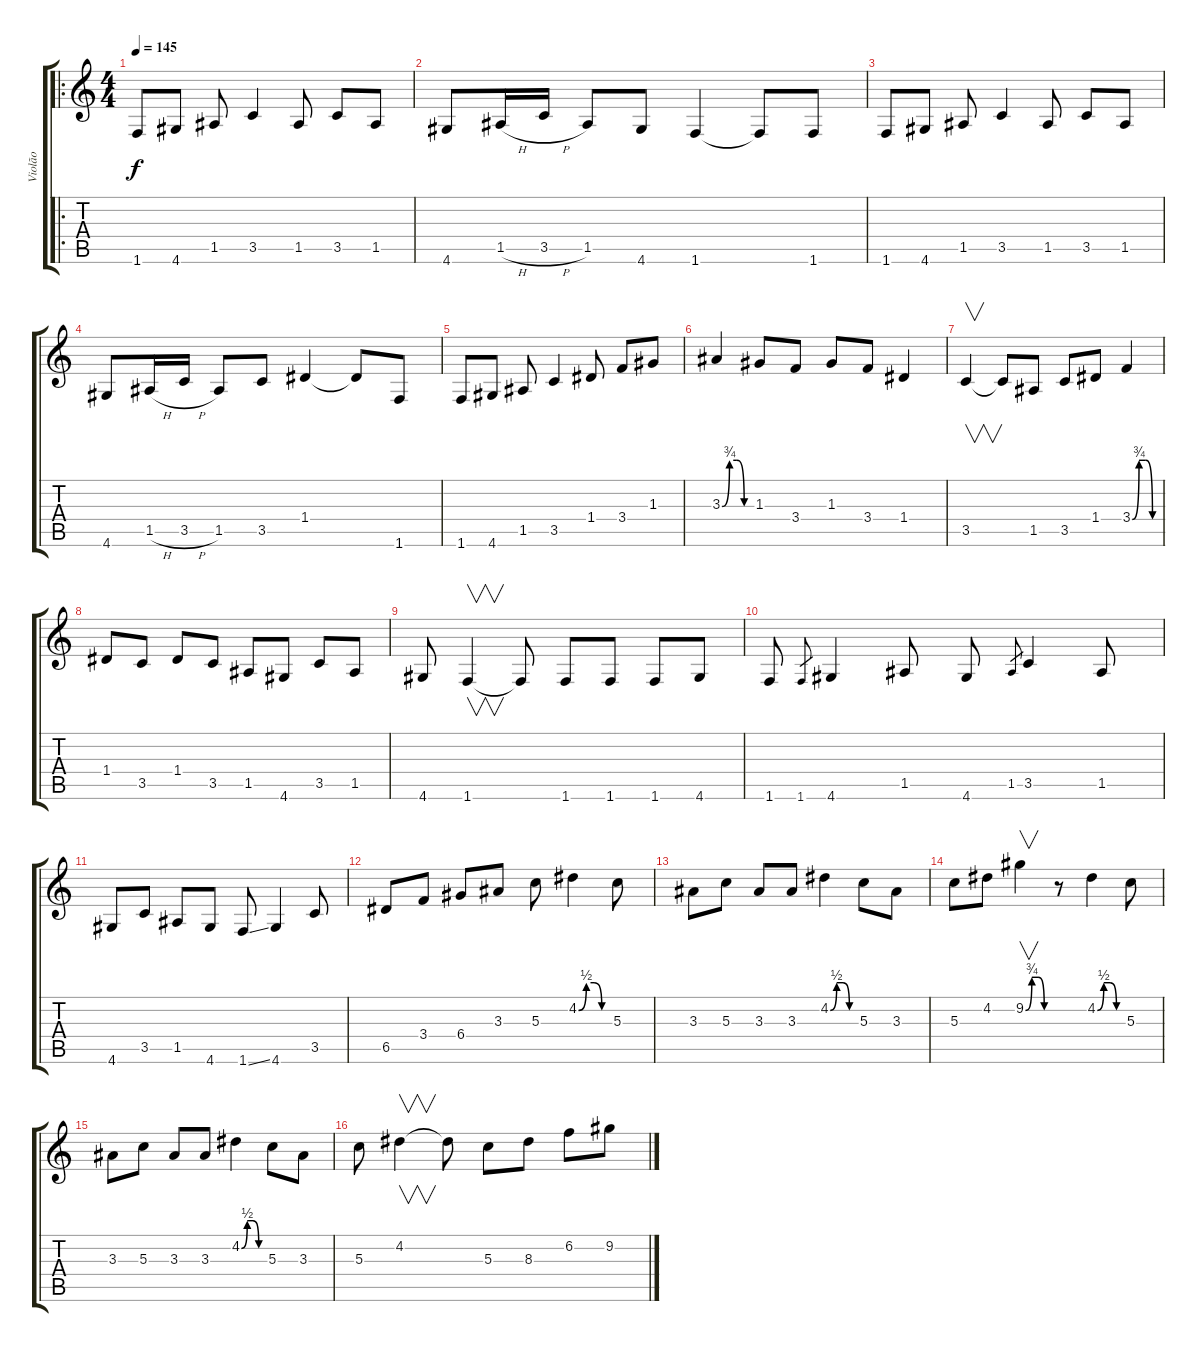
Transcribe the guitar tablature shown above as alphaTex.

\track ("Violão" "Violão") {instrument acousticguitarnylon}
\staff {score tabs}
\tuning (E4 B3 G3 D3 A2 E2) {hide}
\ro
\ts (4 4)
\tempo 145
\clef g2
\ks c
1.6.8{dy f instrument acousticguitarnylon} 4.6.8 1.5.8 3.5.4 1.5.8 3.5.8 1.5.8 |
4.6.8 1.5{h}.16 3.5{h}.16 1.5.8 4.6.8 1.6.4 1.6{t}.8 1.6.8 |
1.6.8 4.6.8 1.5.8 3.5.4 1.5.8 3.5.8 1.5.8 |
4.6.8 1.5{h}.16 3.5{h}.16 1.5.8 3.5.8 1.4.4 1.4{t}.8 1.6.8 |
1.6.8 4.6.8 1.5.8 3.5.4 1.4.8 3.4.8 1.3.8 |
3.3{be (custom 0 0 15 3 30 3 45 0 60 0)}.4 1.3.8 3.4.8 1.3.8 3.4.8 1.4.4 |
3.5.4{v} 3.5{t}.8 1.5.8 3.5.8 1.4.8 3.4{be (custom 0 0 15 3 30 3 45 0 60 0)}.4 |
1.4.8 3.5.8 1.4.8 3.5.8 1.5.8 4.6.8 3.5.8 1.5.8 |
4.6.8 1.6.4{v} 1.6{t}.8 1.6.8 1.6.8 1.6.8 4.6.8 |
1.6.8 1.6.8{gr} 4.6.4 1.5.8 4.6.8 1.5.8{gr} 3.5.4 1.5.8 |
4.6.8 3.5.8 1.5.8 4.6.8 1.6{ss}.8 4.6.4 3.5.8 |
6.5.8 3.4.8 6.4.8 3.3.8 5.3.8 4.2{be (custom 0 0 15 2 30 2 45 0 60 0)}.4 5.3.8 |
3.3.8 5.3.8 3.3.8 3.3.8 4.2{be (custom 0 0 15 2 30 2 45 0 60 0)}.4 5.3.8 3.3.8 |
5.3.8 4.2.8 9.2{be (custom 0 0 15 3 30 3 45 0 60 0)}.4{v} r.8 4.2{be (custom 0 0 15 2 30 2 45 0 60 0)}.4 5.3.8 |
3.3.8 5.3.8 3.3.8 3.3.8 4.2{be (custom 0 0 15 2 30 2 45 0 60 0)}.4 5.3.8 3.3.8 |
5.3.8 4.2.4{v} 4.2{t}.8 5.3.8 8.3.8 6.2.8 9.2.8
